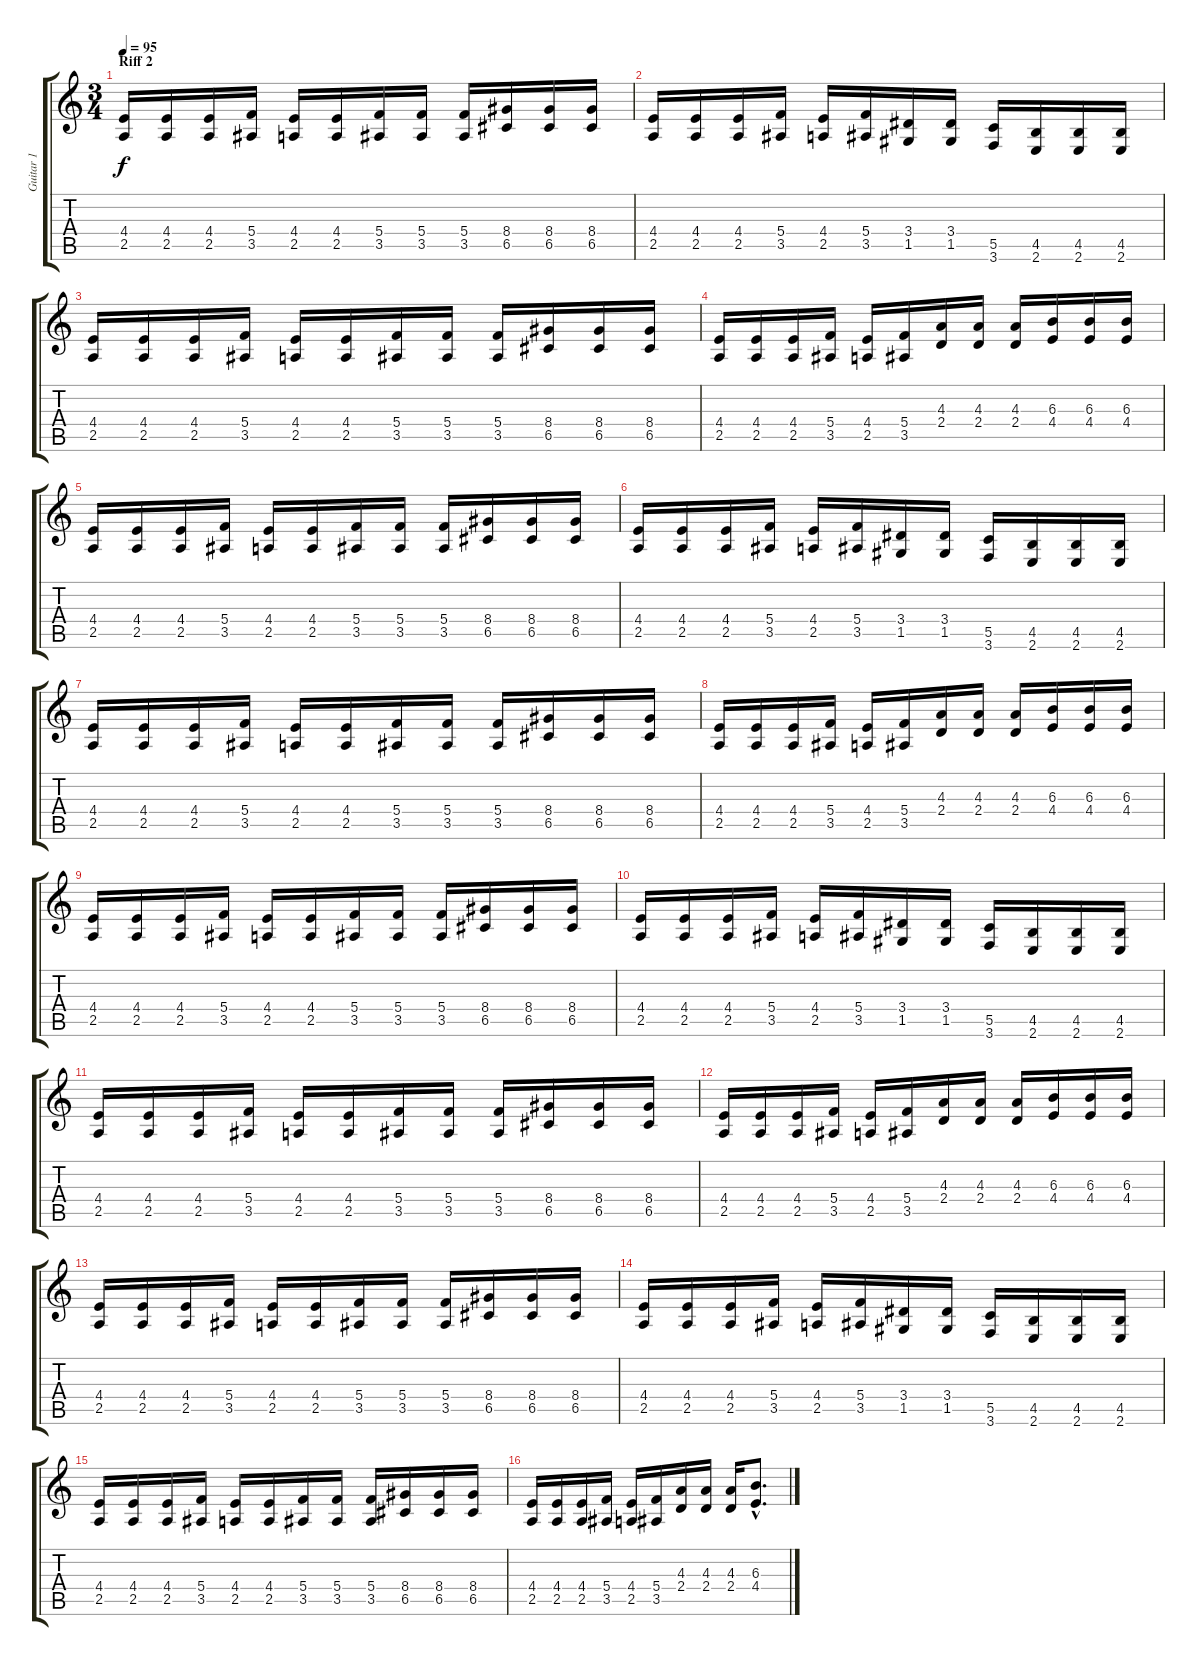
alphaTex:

\track ("Guitar 1" "Guitar 1") {instrument distortionguitar}
\staff {score tabs}
\tuning (D4 A3 F3 C3 G2 D2) {hide}
\ts (3 4)
\section ("" "Riff 2")
\tempo 95
\clef g2
\ks c
(4.4 2.5).16{dy f} (4.4 2.5).16 (4.4 2.5).16 (5.4 3.5).16 (4.4 2.5).16 (4.4 2.5).16 (5.4 3.5).16 (5.4 3.5).16 (5.4 3.5).16 (8.4 6.5).16 (8.4 6.5).16 (8.4 6.5).16 |
(4.4 2.5).16 (4.4 2.5).16 (4.4 2.5).16 (5.4 3.5).16 (4.4 2.5).16 (5.4 3.5).16 (3.4 1.5).16 (3.4 1.5).16 (5.5 3.6).16 (4.5 2.6).16 (4.5 2.6).16 (4.5 2.6).16 |
(4.4 2.5).16 (4.4 2.5).16 (4.4 2.5).16 (5.4 3.5).16 (4.4 2.5).16 (4.4 2.5).16 (5.4 3.5).16 (5.4 3.5).16 (5.4 3.5).16 (8.4 6.5).16 (8.4 6.5).16 (8.4 6.5).16 |
(4.4 2.5).16 (4.4 2.5).16 (4.4 2.5).16 (5.4 3.5).16 (4.4 2.5).16 (5.4 3.5).16 (4.3 2.4).16 (4.3 2.4).16 (4.3 2.4).16 (6.3 4.4).16 (6.3 4.4).16 (6.3 4.4).16 |
(4.4 2.5).16 (4.4 2.5).16 (4.4 2.5).16 (5.4 3.5).16 (4.4 2.5).16 (4.4 2.5).16 (5.4 3.5).16 (5.4 3.5).16 (5.4 3.5).16 (8.4 6.5).16 (8.4 6.5).16 (8.4 6.5).16 |
(4.4 2.5).16 (4.4 2.5).16 (4.4 2.5).16 (5.4 3.5).16 (4.4 2.5).16 (5.4 3.5).16 (3.4 1.5).16 (3.4 1.5).16 (5.5 3.6).16 (4.5 2.6).16 (4.5 2.6).16 (4.5 2.6).16 |
(4.4 2.5).16 (4.4 2.5).16 (4.4 2.5).16 (5.4 3.5).16 (4.4 2.5).16 (4.4 2.5).16 (5.4 3.5).16 (5.4 3.5).16 (5.4 3.5).16 (8.4 6.5).16 (8.4 6.5).16 (8.4 6.5).16 |
(4.4 2.5).16 (4.4 2.5).16 (4.4 2.5).16 (5.4 3.5).16 (4.4 2.5).16 (5.4 3.5).16 (4.3 2.4).16 (4.3 2.4).16 (4.3 2.4).16 (6.3 4.4).16 (6.3 4.4).16 (6.3 4.4).16 |
(4.4 2.5).16 (4.4 2.5).16 (4.4 2.5).16 (5.4 3.5).16 (4.4 2.5).16 (4.4 2.5).16 (5.4 3.5).16 (5.4 3.5).16 (5.4 3.5).16 (8.4 6.5).16 (8.4 6.5).16 (8.4 6.5).16 |
(4.4 2.5).16 (4.4 2.5).16 (4.4 2.5).16 (5.4 3.5).16 (4.4 2.5).16 (5.4 3.5).16 (3.4 1.5).16 (3.4 1.5).16 (5.5 3.6).16 (4.5 2.6).16 (4.5 2.6).16 (4.5 2.6).16 |
(4.4 2.5).16 (4.4 2.5).16 (4.4 2.5).16 (5.4 3.5).16 (4.4 2.5).16 (4.4 2.5).16 (5.4 3.5).16 (5.4 3.5).16 (5.4 3.5).16 (8.4 6.5).16 (8.4 6.5).16 (8.4 6.5).16 |
(4.4 2.5).16 (4.4 2.5).16 (4.4 2.5).16 (5.4 3.5).16 (4.4 2.5).16 (5.4 3.5).16 (4.3 2.4).16 (4.3 2.4).16 (4.3 2.4).16 (6.3 4.4).16 (6.3 4.4).16 (6.3 4.4).16 |
(4.4 2.5).16 (4.4 2.5).16 (4.4 2.5).16 (5.4 3.5).16 (4.4 2.5).16 (4.4 2.5).16 (5.4 3.5).16 (5.4 3.5).16 (5.4 3.5).16 (8.4 6.5).16 (8.4 6.5).16 (8.4 6.5).16 |
(4.4 2.5).16 (4.4 2.5).16 (4.4 2.5).16 (5.4 3.5).16 (4.4 2.5).16 (5.4 3.5).16 (3.4 1.5).16 (3.4 1.5).16 (5.5 3.6).16 (4.5 2.6).16 (4.5 2.6).16 (4.5 2.6).16 |
(4.4 2.5).16 (4.4 2.5).16 (4.4 2.5).16 (5.4 3.5).16 (4.4 2.5).16 (4.4 2.5).16 (5.4 3.5).16 (5.4 3.5).16 (5.4 3.5).16 (8.4 6.5).16 (8.4 6.5).16 (8.4 6.5).16 |
(4.4 2.5).16 (4.4 2.5).16 (4.4 2.5).16 (5.4 3.5).16 (4.4 2.5).16 (5.4 3.5).16 (4.3 2.4).16 (4.3 2.4).16 (4.3 2.4).16 (6.3{hac} 4.4{hac}).8{d}
